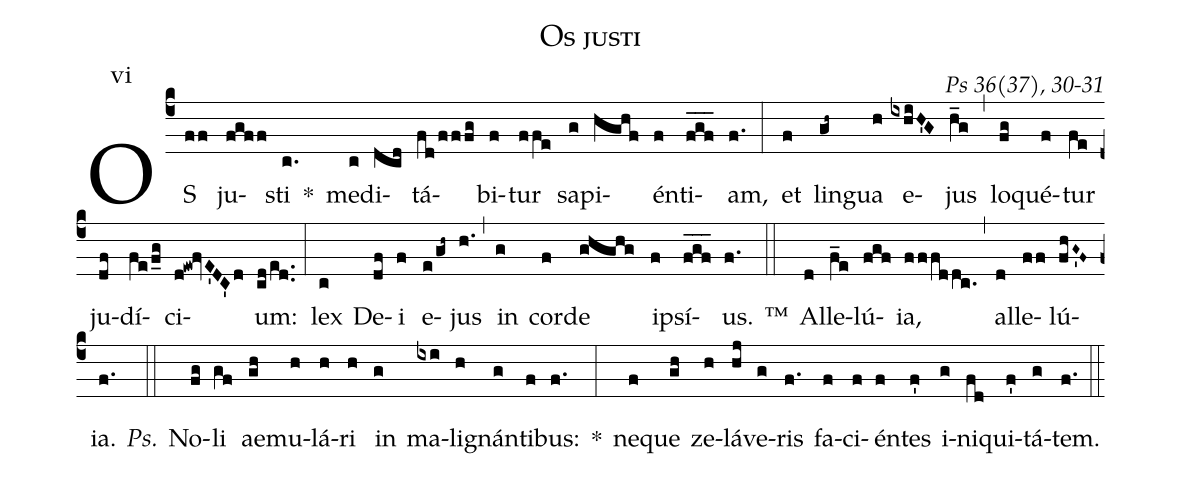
name:Os justi;
commentary:Ps 36(37), 30-31;
mode:vi;
%%
(c4) OS(ff) ju(fgff)sti(c.) *() me(c)di(dcd)tá(fd/fffg)bi(f)tur(ffe) sa(g)pi(hghf)én(f)ti(fgf___)am,(f.) (:) et(f) lin(gh~)gua(h) e(ixhiH'G)jus(h_g) (,) lo(fg)qué(f)tur(fe) ju(df)dí(fe/f_g)ci(d!ew!fvE'DC'd)um:(cd/ed..) (:) lex(c) De(df)i(f) e(e/gh~)jus(h.) (,) in(g) cor(f)de(ghghg) i(f)psí(fgf___)us.(f.) ™(::) Al(d)le(f_e)lú(fgf)ia,(fffddc.) (,) al(d)le(ff)lú(fhG~'F~)ia.(f.) <i>Ps.</i>(::) No(fg)li(gf) ae(gh)mu(h)lá(h)ri(h) in(g) ma(ixi)li(h)gnán(g)ti(f)bus:(f.) *(:) ne(f)que(gh) ze(h)lá(hj)ve(g)ris(f.) fa(f)ci(f)én(f)tes(f') i(g)ni(fd)qui(f')tá(g)tem.(f.) (::)
